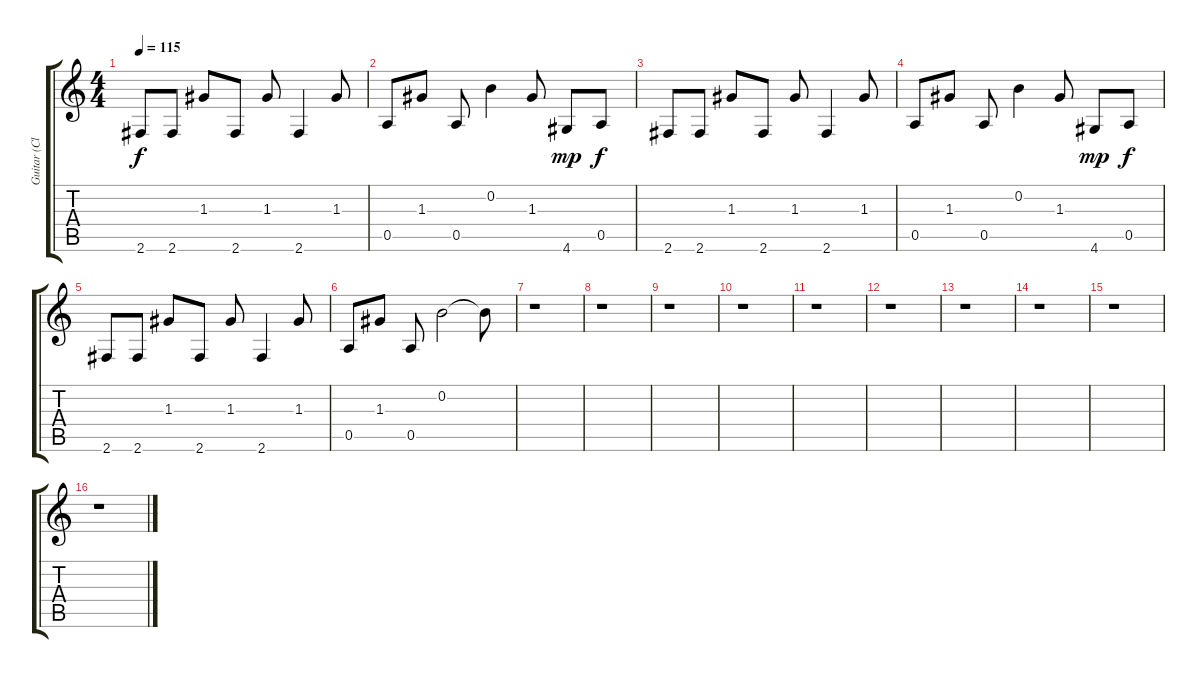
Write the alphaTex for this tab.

\track ("Guitar (Clean)" "Guitar (Cl") {instrument electricguitarclean}
\staff {score tabs}
\tuning (E4 B3 G3 D3 A2 E2) {hide}
\ts (4 4)
\tempo 115
\clef g2
\ks c
2.6.8{dy f} 2.6.8 1.3.8 2.6.8 1.3.8 2.6.4 1.3.8 |
0.5.8 1.3.8 0.5.8 0.2.4 1.3.8 4.6.8{dy mp} 0.5.8{dy f} |
2.6.8 2.6.8 1.3.8 2.6.8 1.3.8 2.6.4 1.3.8 |
0.5.8 1.3.8 0.5.8 0.2.4 1.3.8 4.6.8{dy mp} 0.5.8{dy f} |
2.6.8 2.6.8 1.3.8 2.6.8 1.3.8 2.6.4 1.3.8 |
0.5.8 1.3.8 0.5.8 0.2.2 0.2{t}.8 |
r.1 |
r.1 |
r.1 |
r.1 |
r.1 |
r.1 |
r.1 |
r.1 |
r.1 |
r.1
